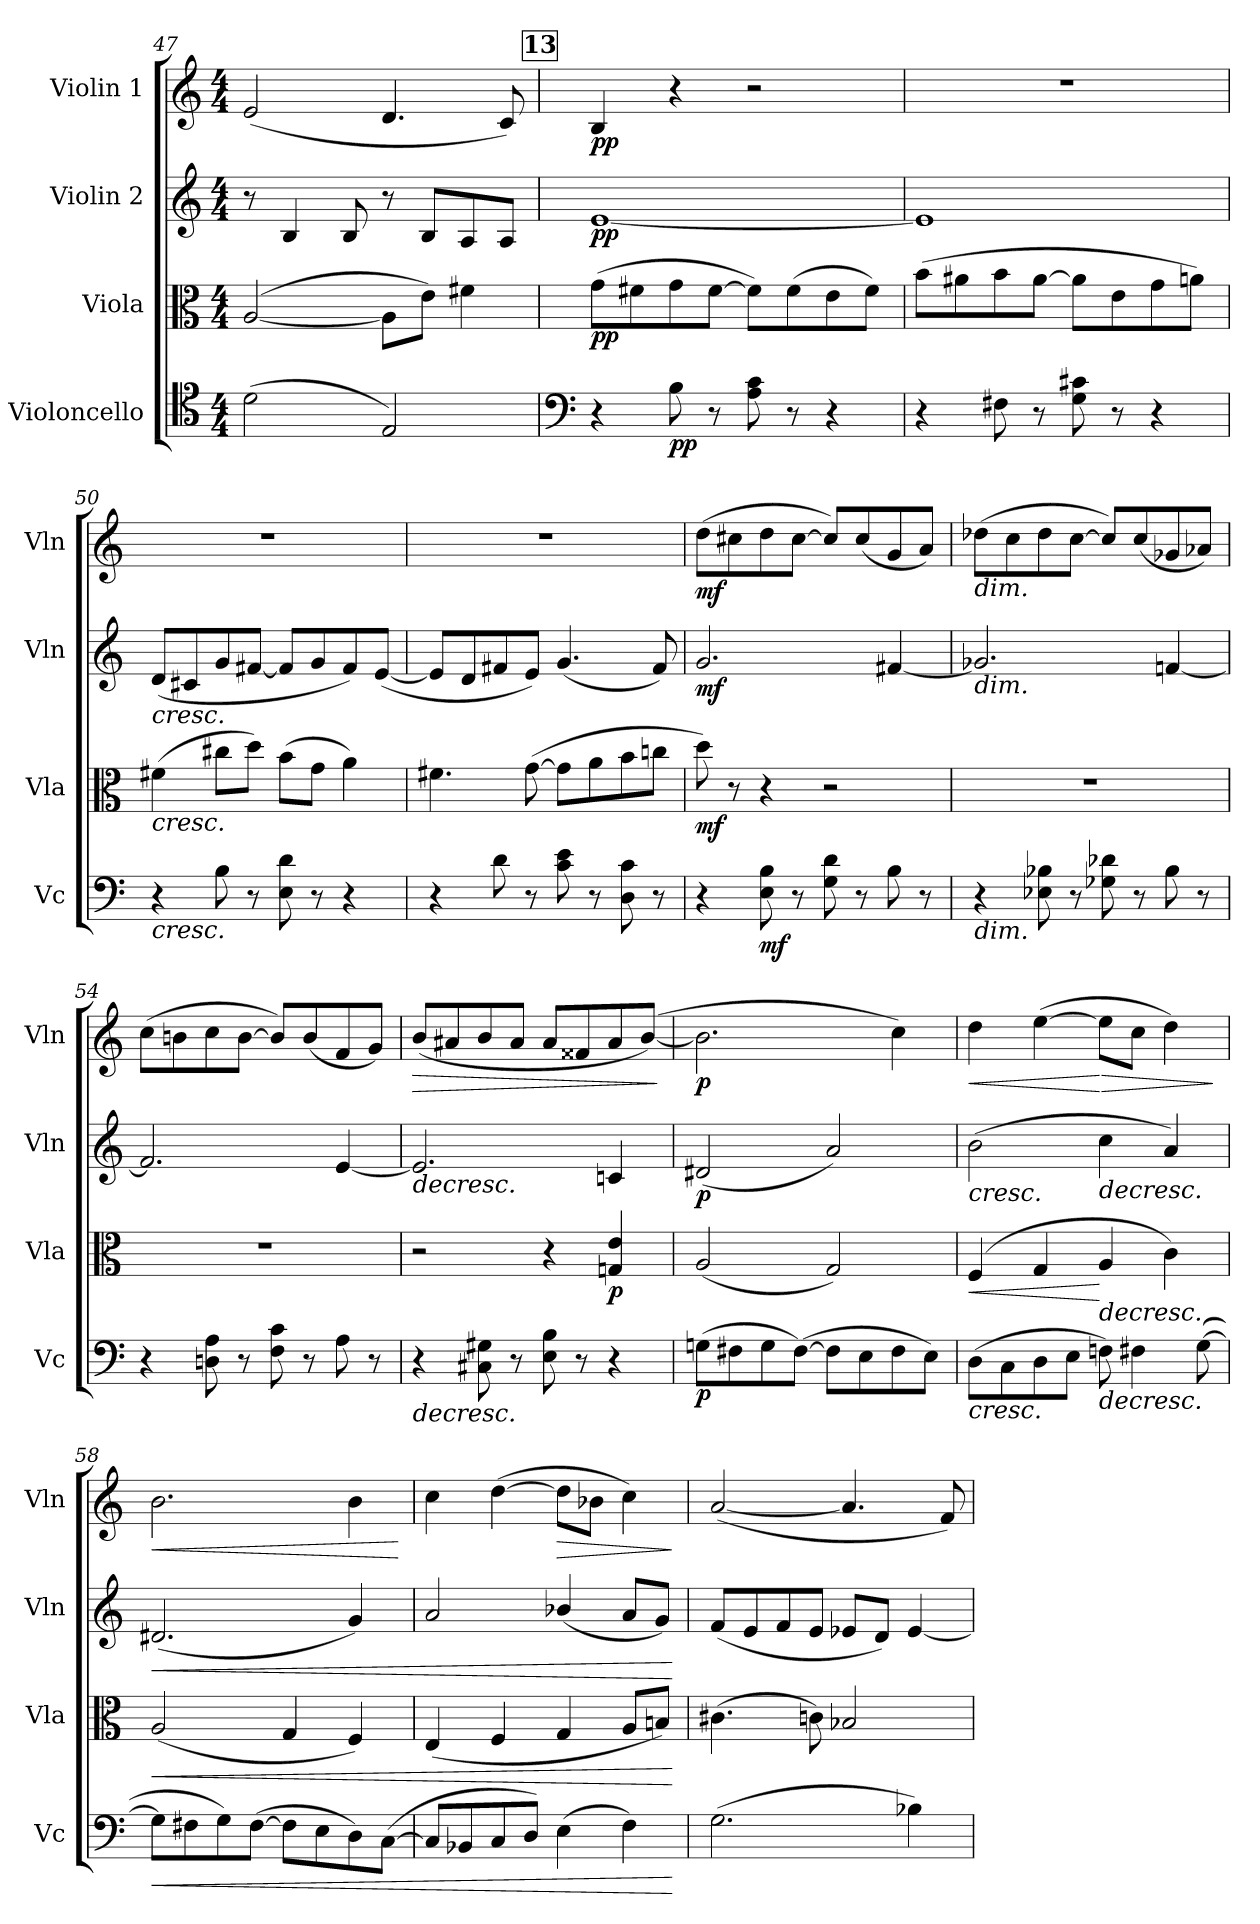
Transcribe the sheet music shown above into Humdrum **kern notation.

**kern	**dynam	**kern	**dynam	**kern	**dynam	**kern	**dynam
*part4	*part4	*part3	*part3	*part2	*part2	*part1	*part1
*staff4	*staff4	*staff3	*staff3	*staff2	*staff2	*staff1	*staff1
*I"Violoncello	*	*I"Viola	*	*I"Violin 2	*	*I"Violin 1	*
*I'Vc	*	*I'Vla	*	*I'Vln	*	*I'Vln	*
*clefC4	*	*clefC3	*	*clefG2	*	*clefG2	*
*k[]	*	*k[]	*	*k[]	*	*k[]	*
*M4/4	*	*M4/4	*	*M4/4	*	*M4/4	*
=47	=47	=47	=47	=47	=47	=47	=47
(2d\	.	([<2A/	.	8r	.	(2e/	.
.	.	.	.	4B/	.	.	.
.	.	.	.	8B/	.	.	.
2E/)	.	8A\L]	.	8r	.	4.d/	.
.	.	8e\J)	.	8B/L	.	.	.
.	.	4f#X\	.	8A/	.	.	.
.	.	.	.	8A/J	.	8c/)	.
!!LO:REH:place=s1:a:B:cj:fs=14:t=13
=48	=48	=48	=48	=48	=48	=48	=48
*clefF4	*	*	*	*	*	*	*
!	!	!	!LO:DY:b	!	!LO:DY:b	!	!LO:DY:b
4r	.	(8g\L	pp	[1e	pp	4B/	pp
.	.	8f#X\	.	.	.	.	.
!	!LO:DY:b	!	!	!	!	!	!
8B\	pp	8g\	.	.	.	4r	.
8r	.	[8f#\J	.	.	.	.	.
8A\ 8c\	.	8f#\L])	.	.	.	2r	.
8r	.	(8f#\	.	.	.	.	.
4r	.	8e\	.	.	.	.	.
.	.	8f#\J)	.	.	.	.	.
!!LO:LB:g=z
=49	=49	=49	=49	=49	=49	=49	=49
4r	.	(8b\L	.	1e]	.	1r	.
.	.	8a#X\	.	.	.	.	.
8F#X\	.	8b\	.	.	.	.	.
8r	.	[8a#\J	.	.	.	.	.
8G\ 8c#X\	.	8a#\L]	.	.	.	.	.
8r	.	8e\	.	.	.	.	.
4r	.	8g\	.	.	.	.	.
.	.	8an\J)	.	.	.	.	.
=50	=50	=50	=50	=50	=50	=50	=50
!	!LO:HP:b	!	!LO:HP:b	!	!LO:HP:b	!	!
4r	<	(4f#X\	<	(8d/L	<	1r	.
.	.	.	.	8c#X/	.	.	.
8B\	.	8cc#X\L	.	8g/	.	.	.
8r	.	8dd\J)	.	[8f#X/J	.	.	.
8E\ 8d\	.	(8b\L	.	8f#/L]	.	.	.
8r	.	8g\J	.	8g/	.	.	.
4r	.	4a\)	.	8f#/)	.	.	.
.	.	.	.	([8e/J	.	.	.
=51	=51	=51	=51	=51	=51	=51	=51
4r	.	4.f#X\	.	8e/L]	.	1r	.
.	.	.	.	8d/	.	.	.
8d\	.	.	.	8f#X/	.	.	.
8r	.	([8g\	.	8e/J)	.	.	.
8c\ 8e\	.	8g\L]	.	(4.g/	.	.	.
8r	.	8a\	.	.	.	.	.
8D\ 8c\	.	8b\	.	.	.	.	.
8r	.	8ccn\J	.	8f#/)	.	.	.
=52	=52	=52	=52	=52	=52	=52	=52
!	!	!	!LO:DY:b	!	!LO:DY:b	!	!LO:DY:b
4r	.	8dd\)	mf	2.g/	mf	(8dd\L	mf
.	.	8r	.	.	.	8cc#X\	.
!	!LO:DY:b	!	!	!	!	!	!
8E\ 8B\	mf	4r	.	.	.	8dd\	.
8r	.	.	.	.	.	[8cc#\J	.
8G\ 8d\	.	2r	.	.	.	8cc#/L])	.
8r	.	.	.	.	.	(8cc#/	.
8B\	.	.	.	[4f#X/	.	8g/	.
8r	.	.	.	.	.	8a/J)	.
!!LO:LB:g=z
=53	=53	=53	=53	=53	=53	=53	=53
!	!	!	!	!	!	!LO:TX:b:i:t=dim.	!
!	!	!	!	!LO:TX:b:i:t=dim.	!	!	!
!LO:TX:b:i:t=dim.	!	!	!	!	!	!	!
4r	.	1r	.	2.g-X/]	.	(8dd-X\L	.
.	.	.	.	.	.	8cc\	.
8E-X\ 8B-X\	.	.	.	.	.	8dd-\	.
8r	.	.	.	.	.	[8cc\J	.
8G-X\ 8d-X\	.	.	.	.	.	8cc/L])	.
8r	.	.	.	.	.	(8cc/	.
8B-\	.	.	.	[4fn/	.	8g-X/	.
8r	.	.	.	.	.	8a-X/J)	.
=54	=54	=54	=54	=54	=54	=54	=54
4r	.	1r	.	2.f/]	.	(8cc\L	.
.	.	.	.	.	.	8bni\	.
8Dn\ 8A\	.	.	.	.	.	8cc\	.
8r	.	.	.	.	.	[8b\J	.
8F\ 8c\	.	.	.	.	.	8b/L])	.
8r	.	.	.	.	.	(8b/	.
8A\	.	.	.	[4e/	.	8f/	.
8r	.	.	.	.	.	8g/J)	.
=55	=55	=55	=55	=55	=55	=55	=55
!	!LO:HP:b	!	!	!	!LO:HP:b	!	!LO:HP:b
4r	>	2r	.	2.e/]	>	(8b/L	>
.	.	.	.	.	.	8a#X/	.
8C#X\ 8G#X\	.	.	.	.	.	8b/	.
8r	.	.	.	.	.	8a#/J	.
8E\ 8B\	.	4r	.	.	.	8a#/L	.
8r	.	.	.	.	.	8f##X/	.
!	!	!	!LO:DY:b	!	!	!	!
4r	.	4Gni/ 4e/	p	4cni/	.	8a#/	.
.	.	.	.	.	.	([8b/J)	.
.	[	.	.	.	[	.	]
=56	=56	=56	=56	=56	=56	=56	=56
!	!LO:DY:b	!	!	!	!LO:DY:b	!	!LO:DY:b
(8Gn\L	p	(2A/	.	(2d#X/	p	2.b\]	p
8F#X\	.	.	.	.	.	.	.
8G\	.	.	.	.	.	.	.
([8F#\J)	.	.	.	.	.	.	.
8F#\L]	.	2G/)	.	2a/)	.	.	.
8E\	.	.	.	.	.	.	.
8F#\	.	.	.	.	.	4cc\)	.
8E\J)	.	.	.	.	.	.	.
!!LO:LB:g=z
=57	=57	=57	=57	=57	=57	=57	=57
!	!LO:HP:b	!	!LO:HP:b	!	!LO:HP:b	!	!LO:HP:b
(8D\L	<	(4F/	<	(2b\	<	4dd\	<
8C\	.	.	.	.	.	.	.
8D\	.	4G/	.	.	.	([4ee\	.
8E\J	.	.	.	.	.	.	.
!	!LO:HP:n=1:b	!	!LO:HP:n=1:b	!	!LO:HP:n=1:b	!	!LO:HP:n=1:b
8Fn\)	] >	4A/	[ >	4cc\	] >	8ee\L]	[ >
4F#X\	.	.	.	.	.	8cc\J	.
.	.	4c\)	.	4a/)	.	4dd\)	.
([8G\	.	.	.	.	.	.	.
.	[	.	[	.	[	.	]
=58	=58	=58	=58	=58	=58	=58	=58
!	!LO:HP:b	!	!LO:HP:b	!	!LO:HP:b	!	!LO:HP:b
8G\L]	<	(2A/	<	(2.d#X/	<	2.b\	<
8F#X\	.	.	.	.	.	.	.
8G\)	.	.	.	.	.	.	.
([8F#\J	.	.	.	.	.	.	.
8F#\L]	.	4G/	.	.	.	.	.
8E\	.	.	.	.	.	.	.
8D\)	.	4F/)	.	4g/)	.	4b\	.
(<[8C\J	.	.	.	.	.	.	.
.	]	.	]	.	]	.	[
=59	=59	=59	=59	=59	=59	=59	=59
8C/L]	.	(4E/	.	2a/	.	4cc\	.
8BB-X/	.	.	.	.	.	.	.
8C/	.	4F/	.	.	.	([4dd\	.
8D/J)	.	.	.	.	.	.	.
!	!	!	!	!	!	!	!LO:HP:b
(4E\	.	4G/	.	(4b-X/	.	8dd\L]	>
.	.	.	.	.	.	8b-X\J	.
4F\)	.	8A/L	.	8a/L	.	4cc\)	.
.	.	8Bni/J)	.	8g/J)	.	.	.
.	[	.	[	.	[	.	]
=60	=60	=60	=60	=60	=60	=60	=60
(2.G\	.	(4.c#X\	.	(8f/L	.	([2a/	.
.	.	.	.	8e/	.	.	.
.	.	.	.	8f/	.	.	.
.	.	8cn\)	.	8e/J	.	.	.
.	.	2B-X/	.	8e-X/L	.	4.a/]	.
.	.	.	.	8d/J)	.	.	.
4B-X\)	.	.	.	[4e-/	.	.	.
.	.	.	.	.	.	8f/)	.
=	=	=	=	=	=	=	=
*-	*-	*-	*-	*-	*-	*-	*-
